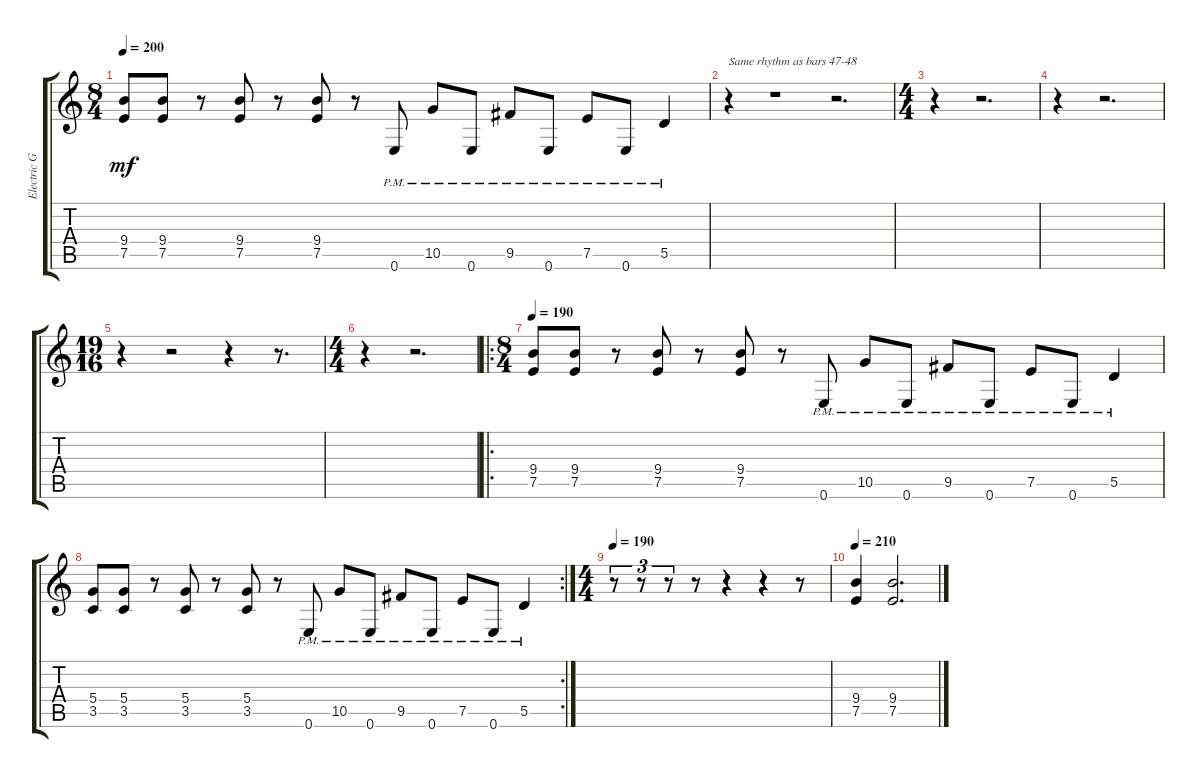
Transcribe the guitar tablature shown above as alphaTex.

\track ("Electric Guitar 1" "Electric G") {instrument distortionguitar}
\staff {score tabs}
\tuning (E4 B3 G3 D3 A2 E2) {hide}
\ts (8 4)
\tempo 200
\clef g2
\ks c
(9.4 7.5).8{dy mf} (9.4 7.5).8 r.8 (9.4 7.5).8 r.8 (9.4 7.5).8 r.8 0.6{pm}.8 10.5{pm}.8 0.6{pm}.8 9.5{pm}.8 0.6{pm}.8 7.5{pm}.8 0.6{pm}.8 5.5{pm}.4 |
r.4{txt "Same rhythm as bars 47-48"} r.1 r.2{d} |
\ts (4 4)
r.4 r.2{d} |
r.4 r.2{d} |
\ts (19 16)
r.4 r.2 r.4 r.8{d} |
\ts (4 4)
r.4 r.2{d} |
\ro
\ts (8 4)
\tempo 190
(9.4 7.5).8 (9.4 7.5).8 r.8 (9.4 7.5).8 r.8 (9.4 7.5).8 r.8 0.6{pm}.8 10.5{pm}.8 0.6{pm}.8 9.5{pm}.8 0.6{pm}.8 7.5{pm}.8 0.6{pm}.8 5.5{pm}.4 |
\rc 2
(5.4 3.5).8 (5.4 3.5).8 r.8 (5.4 3.5).8 r.8 (5.4 3.5).8 r.8 0.6{pm}.8 10.5{pm}.8 0.6{pm}.8 9.5{pm}.8 0.6{pm}.8 7.5{pm}.8 0.6{pm}.8 5.5{pm}.4 |
\ts (4 4)
\tempo 190
r.8{tu (3 2)} r.8{tu (3 2)} r.8{tu (3 2)} r.8 r.4 r.4 r.8 |
\tempo 210
(9.4 7.5).4 (9.4 7.5).2{d}
